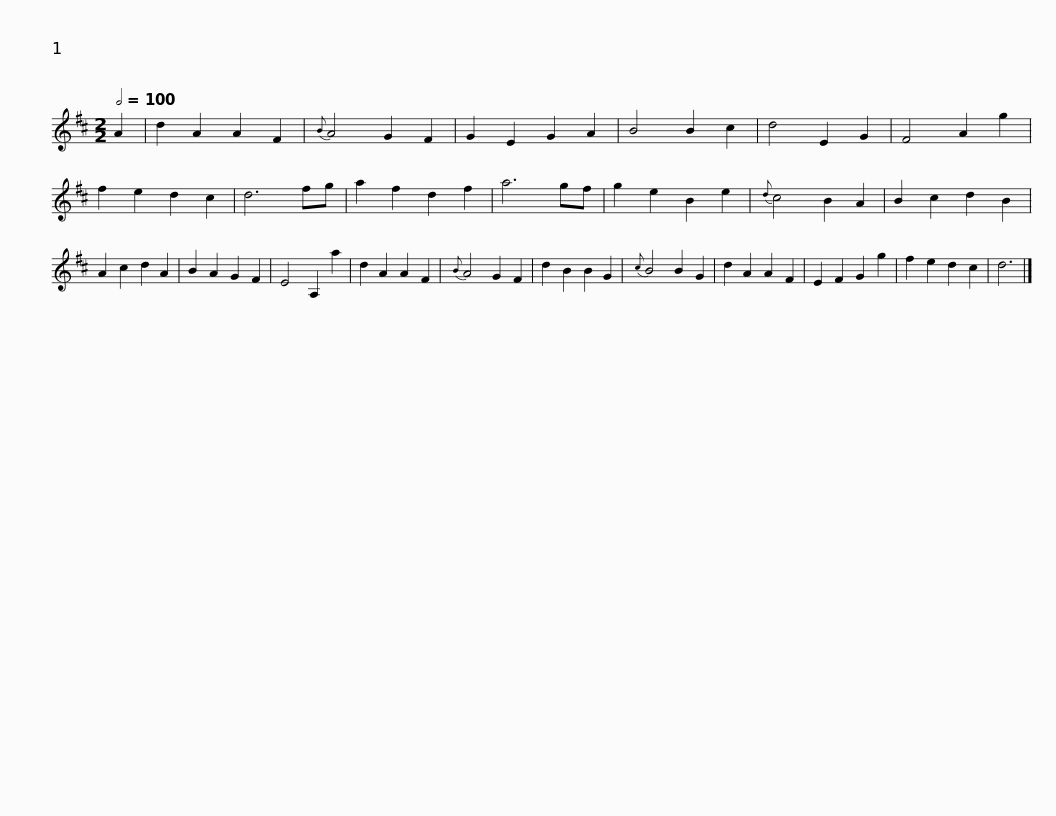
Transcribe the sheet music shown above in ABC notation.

X:1
L:1/8
Q:1/2=100
M:2/2
I:linebreak $
K:D
V:1 treble
V:1
 A2 | d2 A2 A2 F2 |{B} A4 G2 F2 | G2 E2 G2 A2 | B4 B2 c2 | %5
 d4 E2 G2 | F4 A2 g2 | f2 e2 d2 c2 | d6 fg | a2 f2 d2 f2 | %10
 a6 gf |$ g2 e2 B2 e2 |{d} c4 B2 A2 | B2 c2 d2 B2 | A2 c2 d2 A2 | %15
 B2 A2 G2 F2 | E4 A,2 a2 | d2 A2 A2 F2 |{B} A4 G2 F2 | d2 B2 B2 G2 | %20
{c} B4 B2 G2 |$ d2 A2 A2 F2 | E2 F2 G2 g2 | f2 e2 d2 c2 | d6 |] %25
